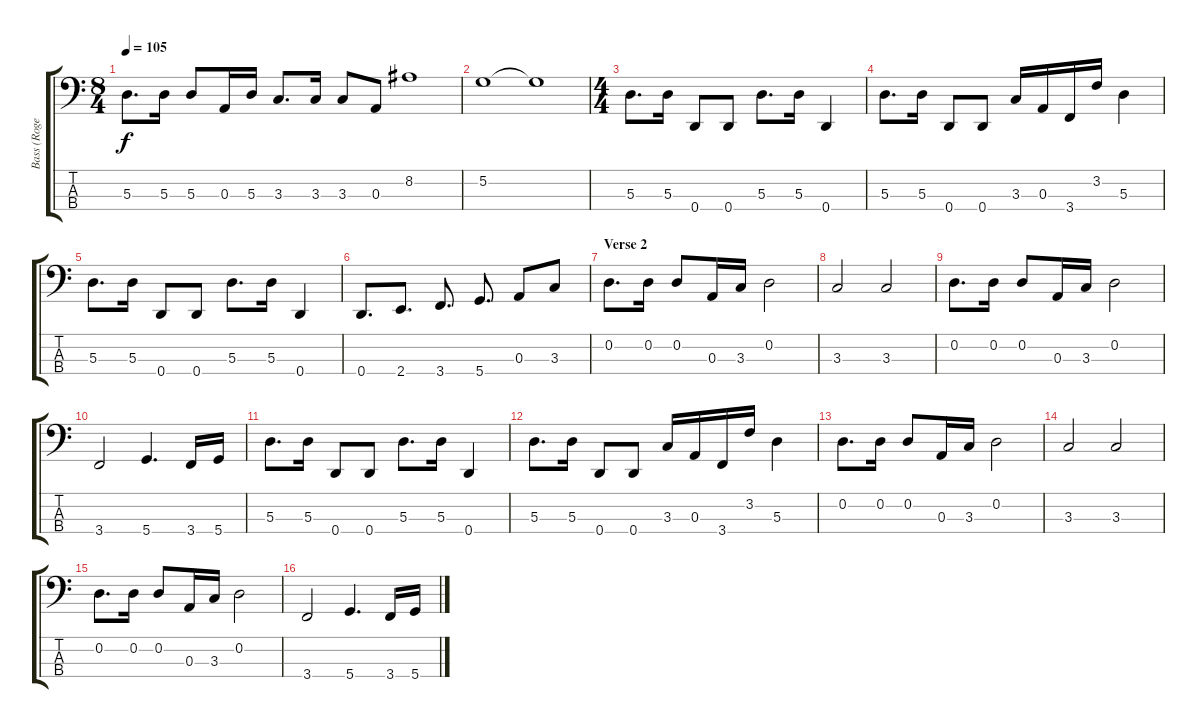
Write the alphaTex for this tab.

\track ("Bass (Roger Glover)" "Bass (Roge") {instrument electricbasspick}
\staff {score tabs}
\tuning (G2 D2 A1 D1) {hide}
\ts (8 4)
\tempo 105
\clef f4
\ks c
5.3.8{d dy f} 5.3.16 5.3.8 0.3.16 5.3.16 3.3.8{d} 3.3.16 3.3.8 0.3.8 8.2.1 |
5.2.1 5.2{t}.1 |
\ts (4 4)
5.3.8{d} 5.3.16 0.4.8 0.4.8 5.3.8{d} 5.3.16 0.4.4 |
5.3.8{d} 5.3.16 0.4.8 0.4.8 3.3.16 0.3.16 3.4.16 3.2.16 5.3.4 |
5.3.8{d} 5.3.16 0.4.8 0.4.8 5.3.8{d} 5.3.16 0.4.4 |
0.4.8{d} 2.4.8{d} 3.4.8{d} 5.4.8{d} 0.3.8 3.3.8 |
\section ("" "Verse 2")
0.2.8{d} 0.2.16 0.2.8 0.3.16 3.3.16 0.2.2 |
3.3.2 3.3.2 |
0.2.8{d} 0.2.16 0.2.8 0.3.16 3.3.16 0.2.2 |
3.4.2 5.4.4{d} 3.4.16 5.4.16 |
5.3.8{d} 5.3.16 0.4.8 0.4.8 5.3.8{d} 5.3.16 0.4.4 |
5.3.8{d} 5.3.16 0.4.8 0.4.8 3.3.16 0.3.16 3.4.16 3.2.16 5.3.4 |
0.2.8{d} 0.2.16 0.2.8 0.3.16 3.3.16 0.2.2 |
3.3.2 3.3.2 |
0.2.8{d} 0.2.16 0.2.8 0.3.16 3.3.16 0.2.2 |
3.4.2 5.4.4{d} 3.4.16 5.4.16
